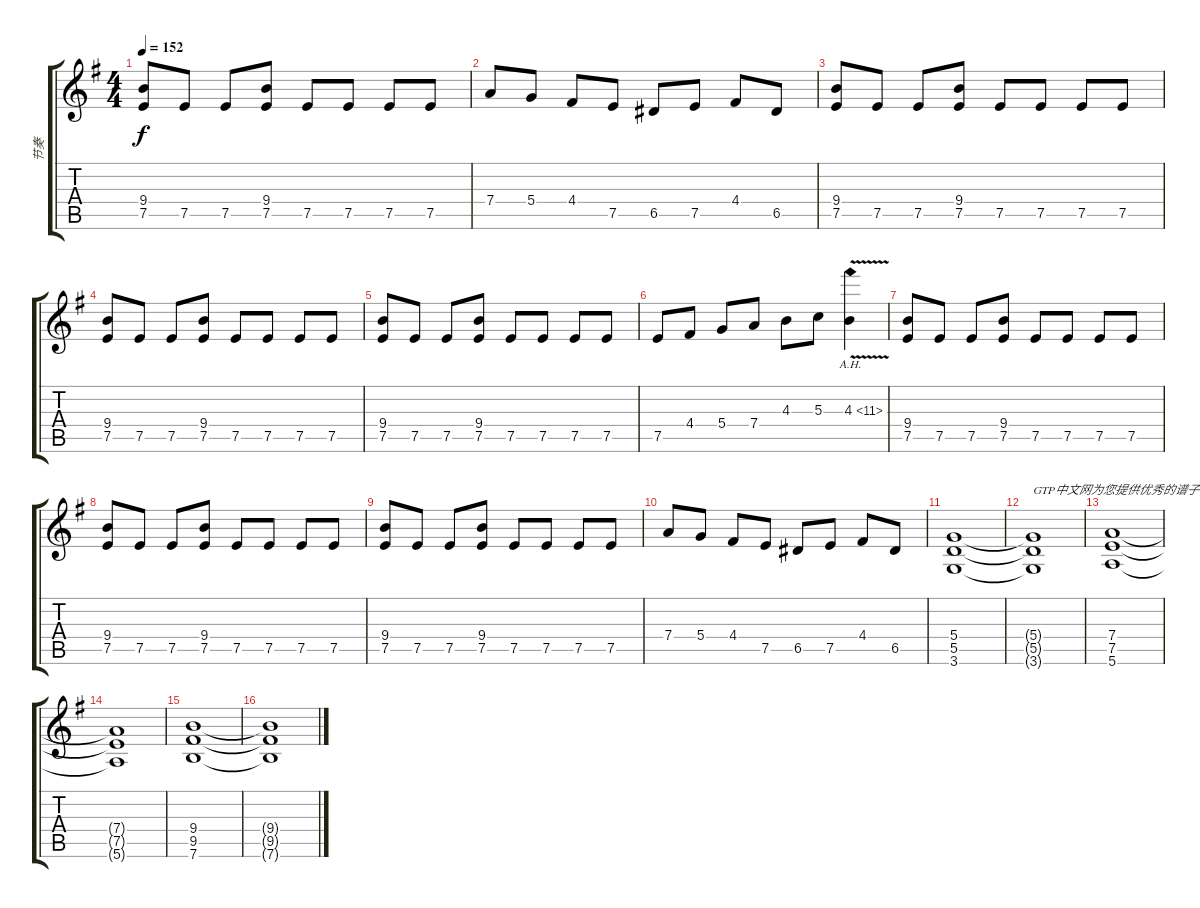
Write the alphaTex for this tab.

\track ("节奏" "节奏") {instrument distortionguitar}
\staff {score tabs}
\tuning (E4 B3 G3 D3 A2 E2) {hide}
\ts (4 4)
\tempo 152
\clef g2
\ks g
(9.4 7.5).8{dy f} 7.5.8 7.5.8 (9.4 7.5).8 7.5.8 7.5.8 7.5.8 7.5.8 |
7.4.8 5.4.8 4.4.8 7.5.8 6.5.8 7.5.8 4.4.8 6.5.8 |
(9.4 7.5).8 7.5.8 7.5.8 (9.4 7.5).8 7.5.8 7.5.8 7.5.8 7.5.8 |
(9.4 7.5).8 7.5.8 7.5.8 (9.4 7.5).8 7.5.8 7.5.8 7.5.8 7.5.8 |
(9.4 7.5).8 7.5.8 7.5.8 (9.4 7.5).8 7.5.8 7.5.8 7.5.8 7.5.8 |
7.5.8 4.4.8 5.4.8 7.4.8 4.3.8 5.3.8 4.3{ah 7 v}.4 |
(9.4 7.5).8 7.5.8 7.5.8 (9.4 7.5).8 7.5.8 7.5.8 7.5.8 7.5.8 |
(9.4 7.5).8 7.5.8 7.5.8 (9.4 7.5).8 7.5.8 7.5.8 7.5.8 7.5.8 |
(9.4 7.5).8 7.5.8 7.5.8 (9.4 7.5).8 7.5.8 7.5.8 7.5.8 7.5.8 |
7.4.8 5.4.8 4.4.8 7.5.8 6.5.8 7.5.8 4.4.8 6.5.8 |
(5.4 5.5 3.6).1 |
(5.4{t} 5.5{t} 3.6{t}).1{txt "GTP中文网为您提供优秀的谱子"} |
(7.4 7.5 5.6).1 |
(7.4{t} 7.5{t} 5.6{t}).1 |
(9.4 9.5 7.6).1 |
(9.4{t} 9.5{t} 7.6{t}).1
